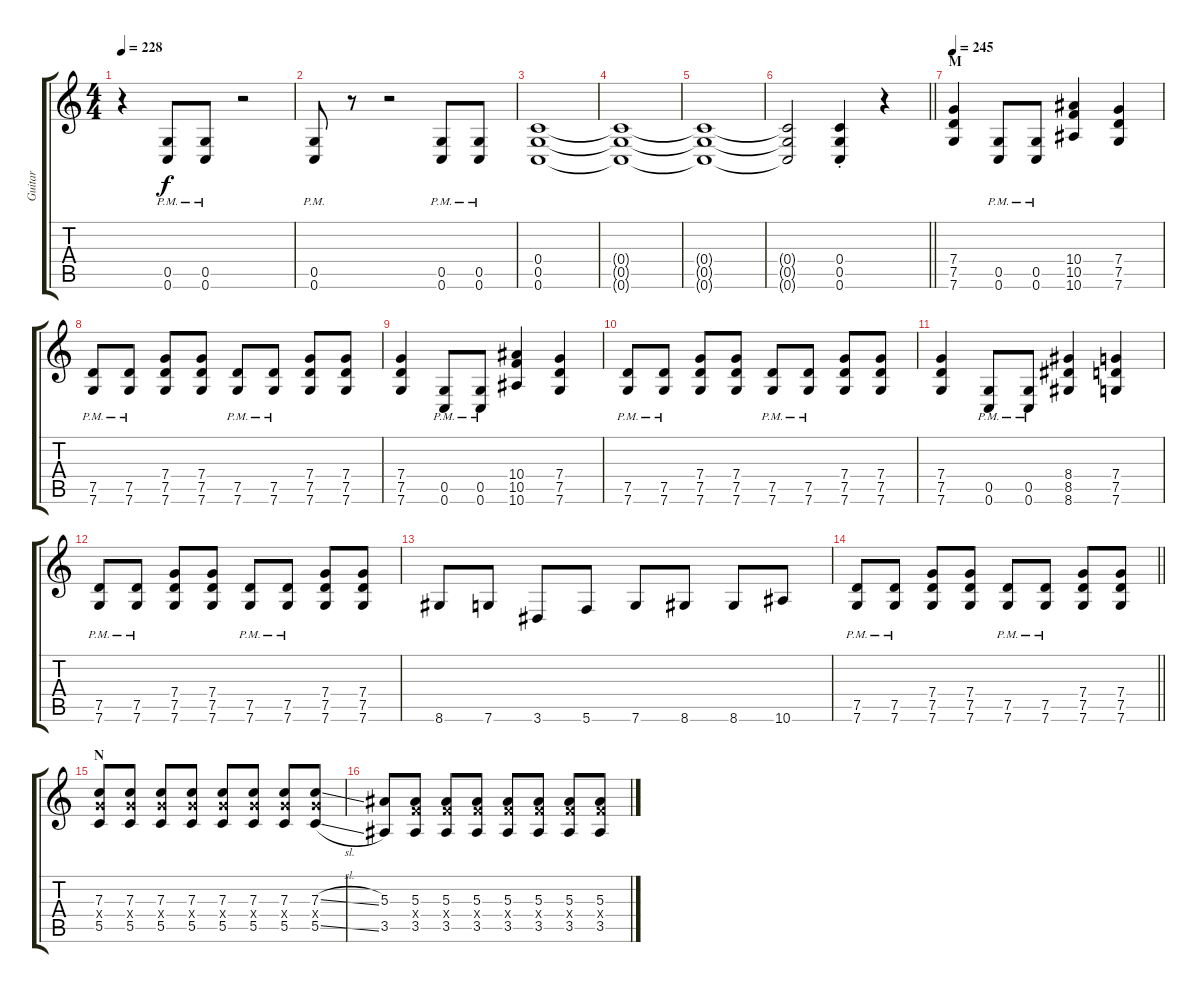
\track ("Guitar" "Guitar") {instrument distortionguitar}
\staff {score tabs}
\tuning (D4 A3 F3 C3 G2 C2) {hide}
\ts (4 4)
\tempo 228
\clef g2
\ks c
r.4{dy f} (0.5{pm} 0.6{pm}).8 (0.5{pm} 0.6{pm}).8 r.2 |
(0.5{pm} 0.6{pm}).8 r.8 r.2 (0.5{pm} 0.6{pm}).8 (0.5{pm} 0.6{pm}).8 |
(0.4 0.5 0.6).1 |
(0.4{t} 0.5{t} 0.6{t}).1 |
(0.4{t} 0.5{t} 0.6{t}).1 |
\barLineRight lightlight
(0.4{t} 0.5{t} 0.6{t}).2 (0.4{st} 0.5{st} 0.6{st}).4 r.4 |
\section ("" "M")
\tempo 245
(7.4 7.5 7.6).4 (0.5{pm} 0.6{pm}).8 (0.5{pm} 0.6{pm}).8 (10.4 10.5 10.6).4 (7.4 7.5 7.6).4 |
(7.5{pm} 7.6{pm}).8 (7.5{pm} 7.6{pm}).8 (7.4 7.5 7.6).8 (7.4 7.5 7.6).8 (7.5{pm} 7.6{pm}).8 (7.5{pm} 7.6{pm}).8 (7.4 7.5 7.6).8 (7.4 7.5 7.6).8 |
(7.4 7.5 7.6).4 (0.5{pm} 0.6{pm}).8 (0.5{pm} 0.6{pm}).8 (10.4 10.5 10.6).4 (7.4 7.5 7.6).4 |
(7.5{pm} 7.6{pm}).8 (7.5{pm} 7.6{pm}).8 (7.4 7.5 7.6).8 (7.4 7.5 7.6).8 (7.5{pm} 7.6{pm}).8 (7.5{pm} 7.6{pm}).8 (7.4 7.5 7.6).8 (7.4 7.5 7.6).8 |
(7.4 7.5 7.6).4 (0.5{pm} 0.6{pm}).8 (0.5{pm} 0.6{pm}).8 (8.4 8.5 8.6).4 (7.4 7.5 7.6).4 |
(7.5{pm} 7.6{pm}).8 (7.5{pm} 7.6{pm}).8 (7.4 7.5 7.6).8 (7.4 7.5 7.6).8 (7.5{pm} 7.6{pm}).8 (7.5{pm} 7.6{pm}).8 (7.4 7.5 7.6).8 (7.4 7.5 7.6).8 |
8.6.8 7.6.8 3.6.8 5.6.8 7.6.8 8.6.8 8.6.8 10.6.8 |
\barLineRight lightlight
(7.5{pm} 7.6{pm}).8 (7.5{pm} 7.6{pm}).8 (7.4 7.5 7.6).8 (7.4 7.5 7.6).8 (7.5{pm} 7.6{pm}).8 (7.5{pm} 7.6{pm}).8 (7.4 7.5 7.6).8 (7.4 7.5 7.6).8 |
\section ("" "N")
(7.3 7.4{x} 5.5).8 (7.3 7.4{x} 5.5).8 (7.3 7.4{x} 5.5).8 (7.3 7.4{x} 5.5).8 (7.3 7.4{x} 5.5).8 (7.3 7.4{x} 5.5).8 (7.3 7.4{x} 5.5).8 (7.3{sl} 7.4{x} 5.5{sl}).8 |
(5.3 3.5).8 (5.3 5.4{x} 3.5).8 (5.3 5.4{x} 3.5).8 (5.3 5.4{x} 3.5).8 (5.3 5.4{x} 3.5).8 (5.3 5.4{x} 3.5).8 (5.3 5.4{x} 3.5).8 (5.3{sl} 5.4{x} 3.5{sl}).8
